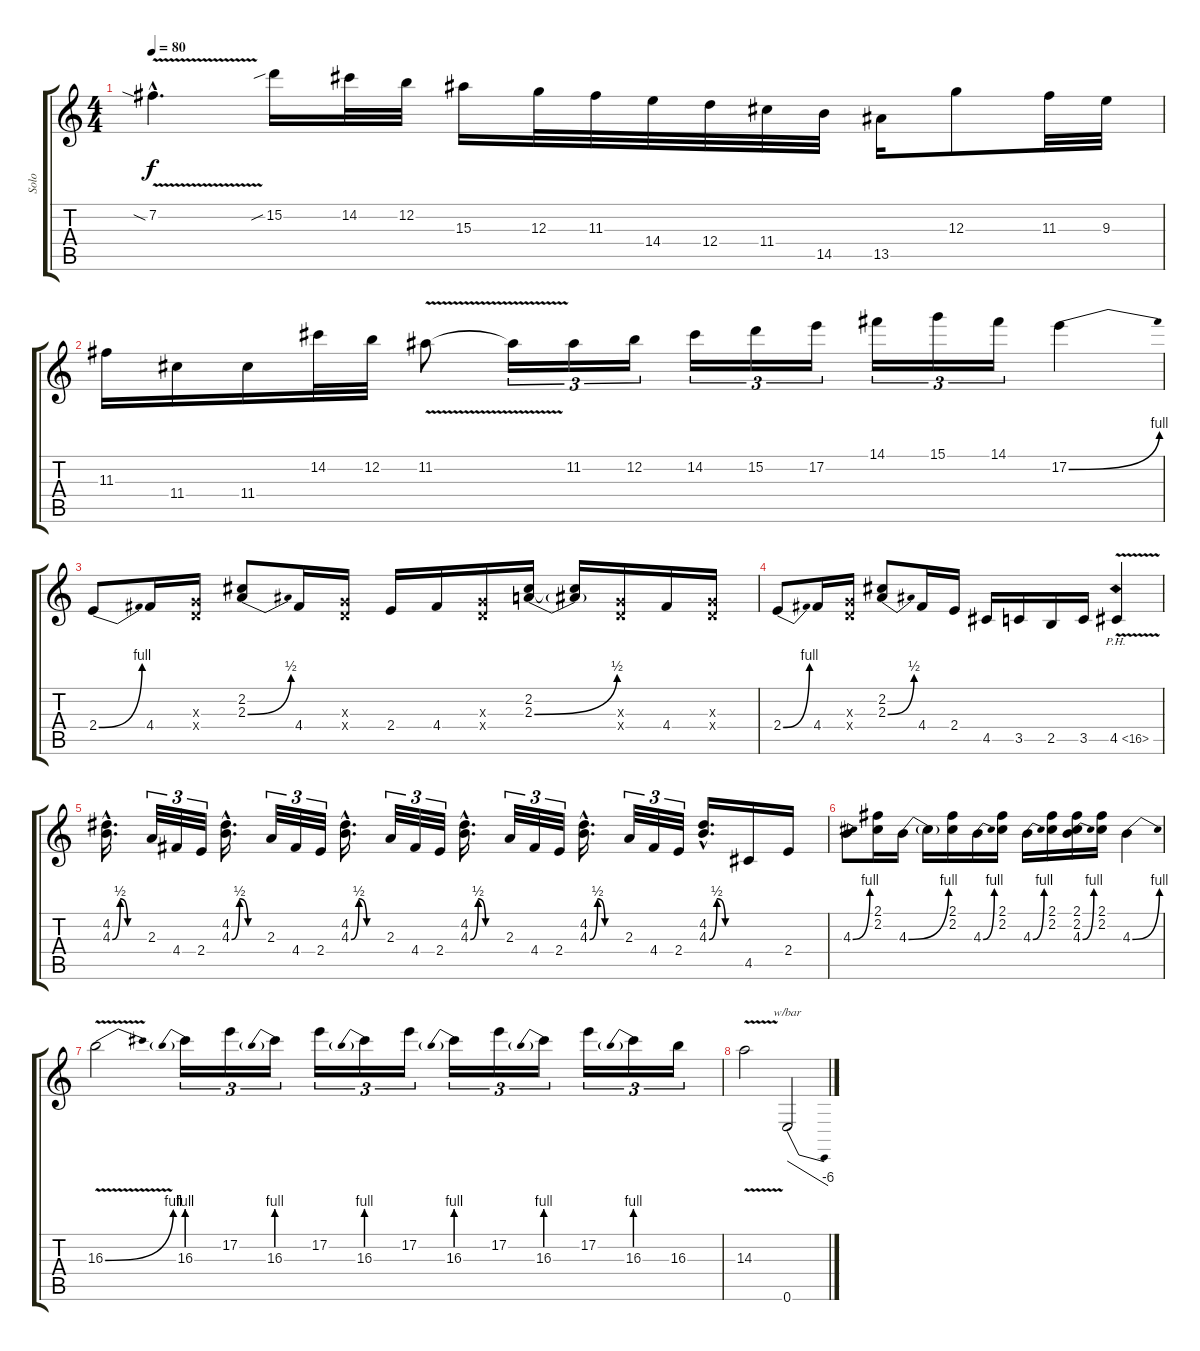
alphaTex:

\track ("Solo" "Solo") {instrument distortionguitar}
\staff {score tabs}
\tuning (E4 B3 G3 D3 A2 E2) {hide}
\ts (4 4)
\tempo 80
\clef g2
\ks c
7.2{v sia hac}.4{d dy f} 15.2{sib}.16 14.2.32 12.2.32 15.3.16 12.3.32 11.3.32 14.4.32 12.4.32 11.4.32 14.5.32 13.5.16 12.3.8 11.3.32 9.3.32 |
11.3.16 11.4.16 11.4.16 14.2.32 12.2.32 11.2{v}.8 11.2{t}.16{tu (3 2)} 11.2.16{tu (3 2)} 12.2.16{tu (3 2)} 14.2.16{tu (3 2)} 15.2.16{tu (3 2)} 17.2.16{tu (3 2)} 14.1.16{tu (3 2)} 15.1.16{tu (3 2)} 14.1.16{tu (3 2)} 17.2{be (bend 0 0 60 4)}.4 |
2.4{be (bend 0 0 60 4)}.8 4.4.16 (0.3{x} 0.4{x}).16 (2.2 2.3{be (bend 0 0 60 2)}).8 4.4.16 (0.3{x} 0.4{x}).16 2.4.16 4.4.16 (0.3{x} 0.4{x}).16 (2.2 2.3{be (bend 0 0 60 2)}).16 (2.2{t} 2.3{t}).16 (0.3{x} 0.4{x}).16 4.4.16 (0.3{x} 0.4{x}).16 |
2.4{be (bend 0 0 60 4)}.8 4.4.16 (0.3{x} 0.4{x}).16 (2.2 2.3{be (bend 0 0 60 2)}).8 4.4.16 2.4.16 4.5.16 3.5.16 2.5.16 3.5.16 4.5{ph 12 v}.4 |
(4.2{hac} 4.3{be (custom 0 0 15 2 29 0 60 0) hac}).16{d} 2.3.32{tu (3 2)} 4.4.32{tu (3 2)} 2.4.32{tu (3 2)} (4.2{hac} 4.3{be (custom 0 0 15 2 31 0 60 0) hac}).16{d} 2.3.32{tu (3 2)} 4.4.32{tu (3 2)} 2.4.32{tu (3 2)} (4.2{hac} 4.3{be (custom 0 0 15 2 30 0 60 0) hac}).16{d} 2.3.32{tu (3 2)} 4.4.32{tu (3 2)} 2.4.32{tu (3 2)} (4.2{hac} 4.3{be (custom 0 0 15 2 29 0 60 0) hac}).16{d} 2.3.32{tu (3 2)} 4.4.32{tu (3 2)} 2.4.32{tu (3 2)} (4.2{hac} 4.3{be (custom 0 0 15 2 29 0 60 0) hac}).16{d} 2.3.32{tu (3 2)} 4.4.32{tu (3 2)} 2.4.32{tu (3 2)} (4.2{hac} 4.3{be (custom 0 0 15 2 31 0 60 0) hac}).16{d} 4.5.16 2.4.16 |
4.3{be (bend 0 0 60 4)}.8 (2.1 2.2).16 4.3{be (bend 0 0 60 4)}.16 4.3{t}.16 (2.1 2.2).16 4.3{be (bend 0 0 60 4)}.16 (2.1 2.2).16 4.3{be (bend 0 0 60 4)}.16 (2.1 2.2).16 (2.1 2.2 4.3{be (bend 0 0 60 4)}).16 (2.1 2.2).16 4.3{be (bend 0 0 60 4)}.4 |
16.3{be (bend 0 0 60 4) v}.2 16.3{be (prebend 0 4 60 4)}.16{tu (3 2)} 17.2.16{tu (3 2)} 16.3{be (prebend 0 4 60 4)}.16{tu (3 2)} 17.2.16{tu (3 2)} 16.3{be (prebend 0 4 60 4)}.16{tu (3 2)} 17.2.16{tu (3 2)} 16.3{be (prebend 0 4 60 4)}.16{tu (3 2)} 17.2.16{tu (3 2)} 16.3{be (prebend 0 4 60 4)}.16{tu (3 2)} 17.2.16{tu (3 2)} 16.3{be (prebend 0 4 60 4)}.16{tu (3 2)} 16.3.16{tu (3 2)} |
14.3{v}.2 0.6.2{tbe (dive default 0 0 60 -24)}
